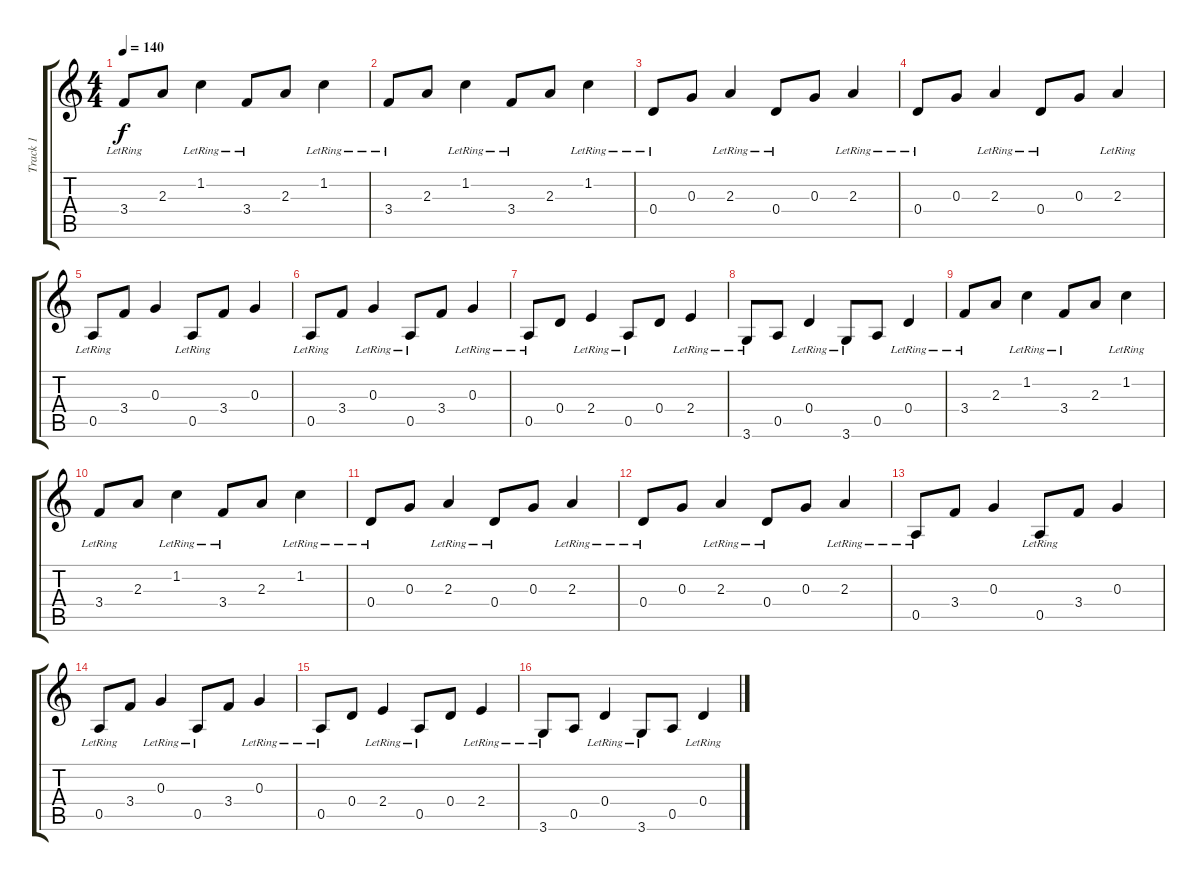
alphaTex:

\track ("Track 1" "Track 1") {instrument acousticguitarsteel}
\staff {score tabs}
\tuning (E4 B3 G3 D3 A2 E2) {hide}
\ts (4 4)
\tempo 140
\clef g2
\ks c
3.4{lr}.8{dy f instrument acousticguitarsteel} 2.3.8 1.2{lr}.4 3.4{lr}.8 2.3.8 1.2{lr}.4 |
3.4{lr}.8 2.3.8 1.2{lr}.4 3.4{lr}.8 2.3.8 1.2{lr}.4 |
0.4{lr}.8 0.3.8 2.3{lr}.4 0.4{lr}.8 0.3.8 2.3{lr}.4 |
0.4{lr}.8 0.3.8 2.3{lr}.4 0.4{lr}.8 0.3.8 2.3{lr}.4 |
0.5{lr}.8 3.4.8 0.3.4 0.5{lr}.8 3.4.8 0.3.4 |
0.5{lr}.8 3.4.8 0.3{lr}.4 0.5{lr}.8 3.4.8 0.3{lr}.4 |
0.5{lr}.8 0.4.8 2.4{lr}.4 0.5{lr}.8 0.4.8 2.4{lr}.4 |
3.6{lr}.8 0.5.8 0.4{lr}.4 3.6{lr}.8 0.5.8 0.4{lr}.4 |
3.4{lr}.8 2.3.8 1.2{lr}.4 3.4{lr}.8 2.3.8 1.2{lr}.4 |
3.4{lr}.8 2.3.8 1.2{lr}.4 3.4{lr}.8 2.3.8 1.2{lr}.4 |
0.4{lr}.8 0.3.8 2.3{lr}.4 0.4{lr}.8 0.3.8 2.3{lr}.4 |
0.4{lr}.8 0.3.8 2.3{lr}.4 0.4{lr}.8 0.3.8 2.3{lr}.4 |
0.5{lr}.8 3.4.8 0.3.4 0.5{lr}.8 3.4.8 0.3.4 |
0.5{lr}.8 3.4.8 0.3{lr}.4 0.5{lr}.8 3.4.8 0.3{lr}.4 |
0.5{lr}.8 0.4.8 2.4{lr}.4 0.5{lr}.8 0.4.8 2.4{lr}.4 |
3.6{lr}.8 0.5.8 0.4{lr}.4 3.6{lr}.8 0.5.8 0.4{lr}.4
